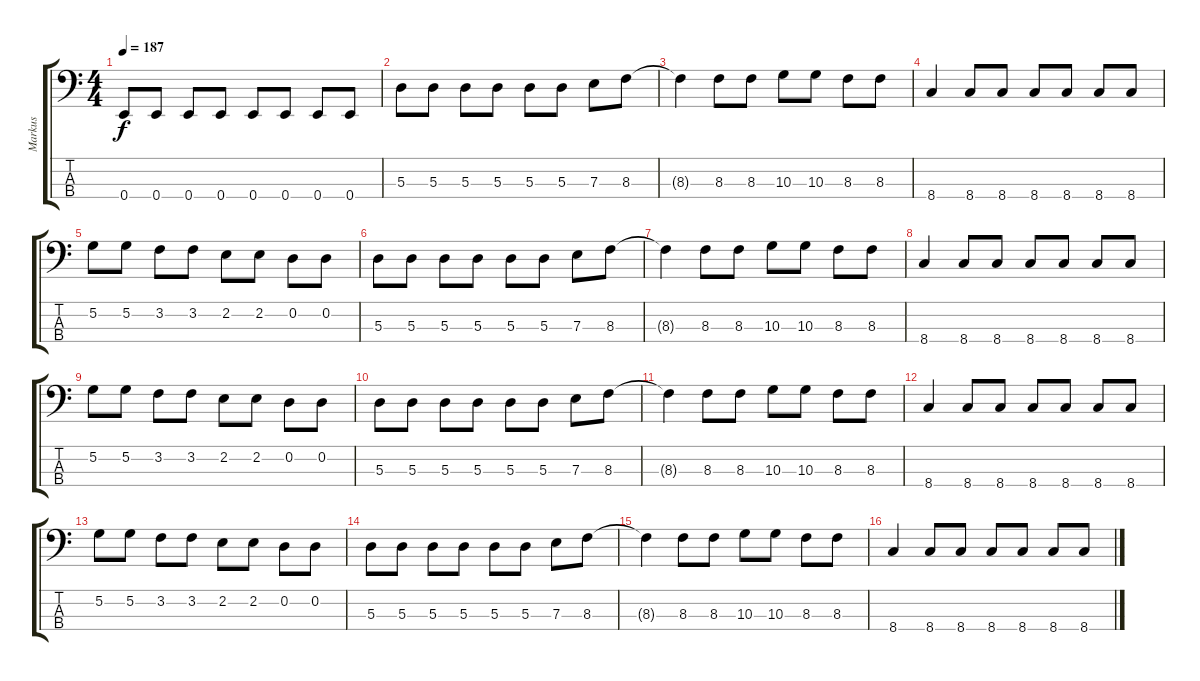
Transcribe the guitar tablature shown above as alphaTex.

\track ("Markus" "Markus") {instrument electricbassfinger}
\staff {score tabs}
\tuning (G2 D2 A1 E1) {hide}
\ts (4 4)
\tempo 187
\clef f4
\ks c
0.4.8{dy f} 0.4.8 0.4.8 0.4.8 0.4.8 0.4.8 0.4.8 0.4.8 |
5.3.8 5.3.8 5.3.8 5.3.8 5.3.8 5.3.8 7.3.8 8.3.8 |
8.3{t}.4 8.3.8 8.3.8 10.3.8 10.3.8 8.3.8 8.3.8 |
8.4.4 8.4.8 8.4.8 8.4.8 8.4.8 8.4.8 8.4.8 |
5.2.8 5.2.8 3.2.8 3.2.8 2.2.8 2.2.8 0.2.8 0.2.8 |
5.3.8 5.3.8 5.3.8 5.3.8 5.3.8 5.3.8 7.3.8 8.3.8 |
8.3{t}.4 8.3.8 8.3.8 10.3.8 10.3.8 8.3.8 8.3.8 |
8.4.4 8.4.8 8.4.8 8.4.8 8.4.8 8.4.8 8.4.8 |
5.2.8 5.2.8 3.2.8 3.2.8 2.2.8 2.2.8 0.2.8 0.2.8 |
5.3.8 5.3.8 5.3.8 5.3.8 5.3.8 5.3.8 7.3.8 8.3.8 |
8.3{t}.4 8.3.8 8.3.8 10.3.8 10.3.8 8.3.8 8.3.8 |
8.4.4 8.4.8 8.4.8 8.4.8 8.4.8 8.4.8 8.4.8 |
5.2.8 5.2.8 3.2.8 3.2.8 2.2.8 2.2.8 0.2.8 0.2.8 |
5.3.8 5.3.8 5.3.8 5.3.8 5.3.8 5.3.8 7.3.8 8.3.8 |
8.3{t}.4 8.3.8 8.3.8 10.3.8 10.3.8 8.3.8 8.3.8 |
8.4.4 8.4.8 8.4.8 8.4.8 8.4.8 8.4.8 8.4.8
